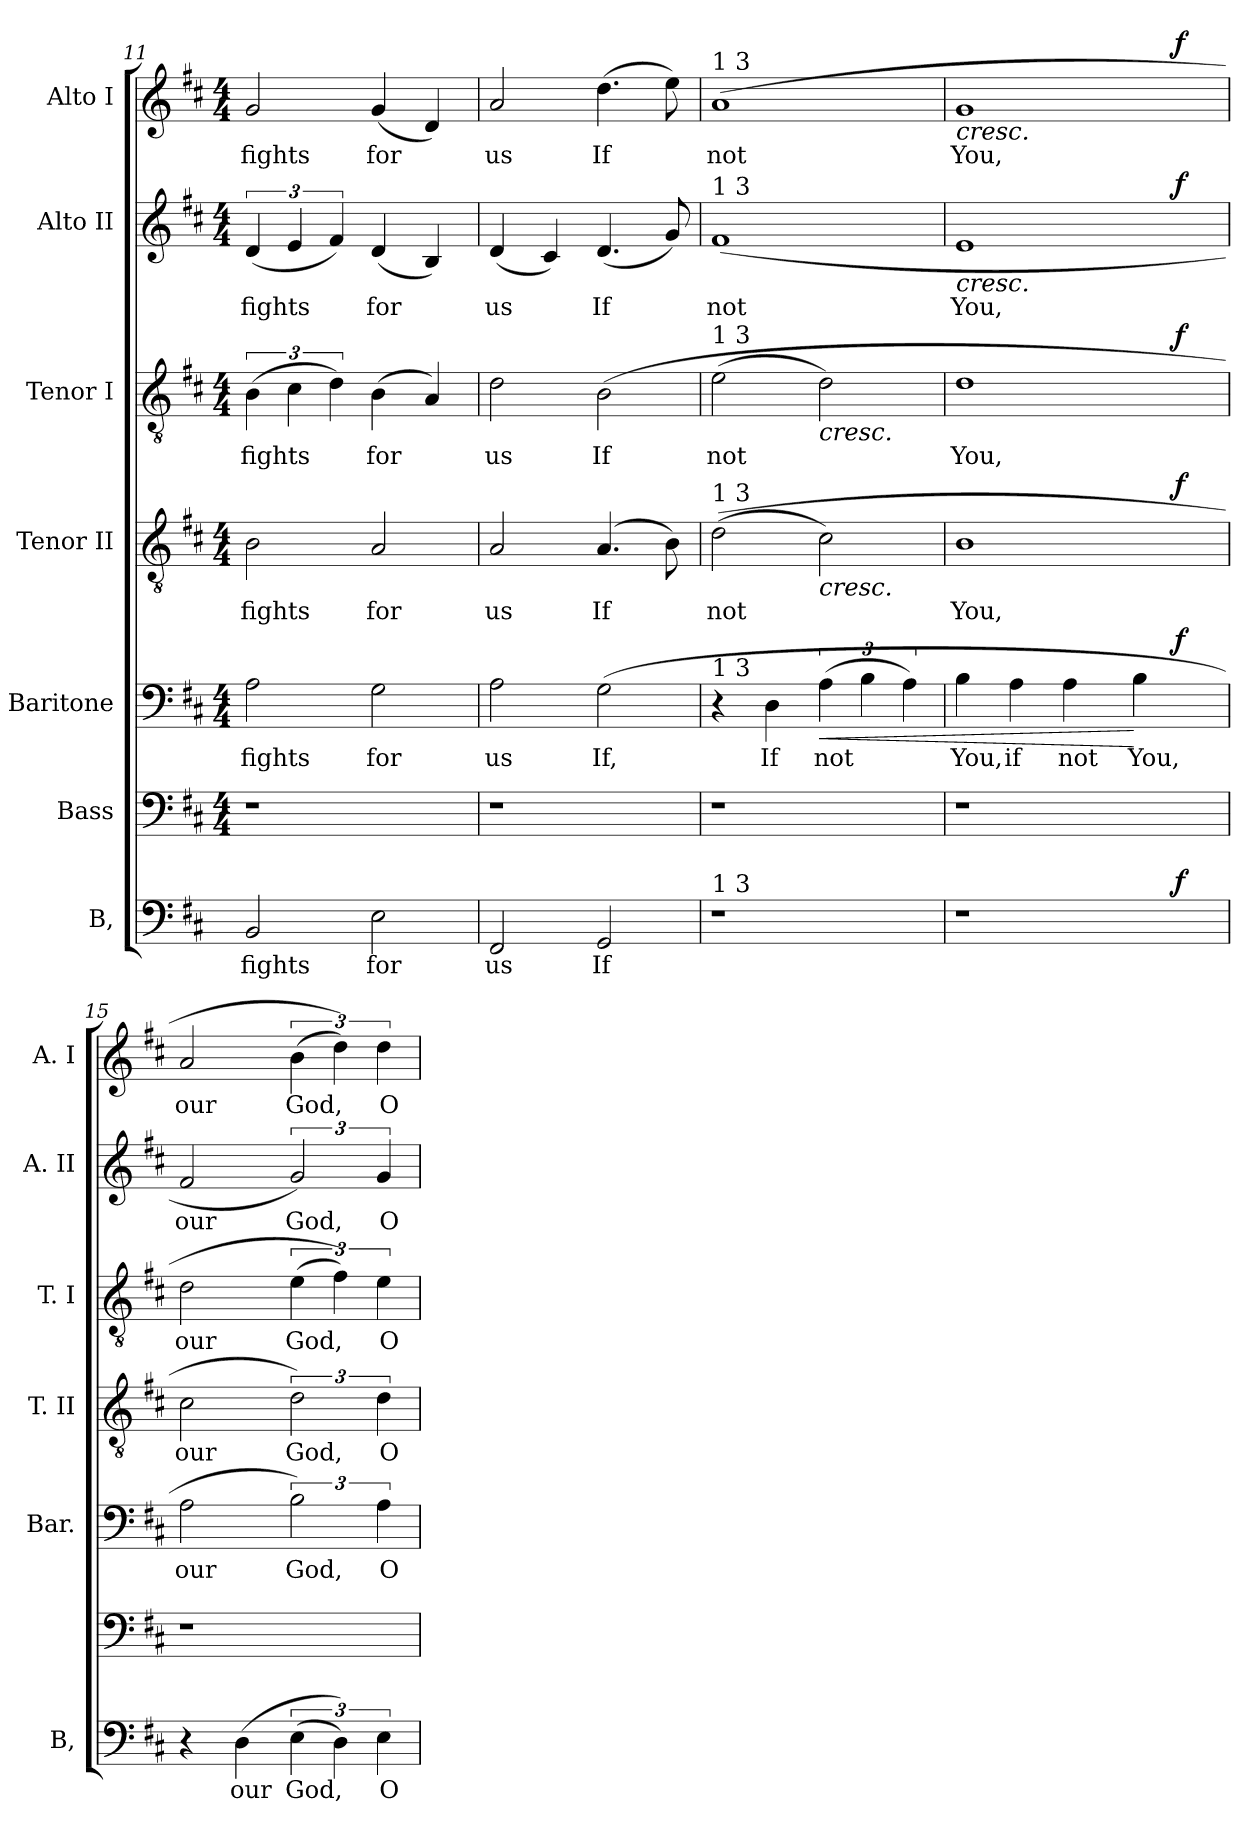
**kern	**text	**dynam	**kern	**kern	**text	**dynam	**kern	**text	**dynam	**kern	**text	**dynam	**kern	**text	**dynam	**kern	**text	**dynam
*part7	*part7	*part7	*part6	*part5	*part5	*part5	*part4	*part4	*part4	*part3	*part3	*part3	*part2	*part2	*part2	*part1	*part1	*part1
*staff7	*staff7	*staff7	*staff6	*staff5	*staff5	*staff5	*staff4	*staff4	*staff4	*staff3	*staff3	*staff3	*staff2	*staff2	*staff2	*staff1	*staff1	*staff1
*I"B,	*	*	*I"Bass	*I"Baritone	*	*	*I"Tenor II	*	*	*I"Tenor I	*	*	*I"Alto II	*	*	*I"Alto I	*	*
*I'B,	*	*	*	*I'Bar.	*	*	*I'T. II	*	*	*I'T. I	*	*	*I'A. II	*	*	*I'A. I	*	*
*clefF4	*	*	*clefF4	*clefF4	*	*	*clefGv2	*	*	*clefGv2	*	*	*clefG2	*	*	*clefG2	*	*
*k[f#c#]	*	*	*k[f#c#]	*k[f#c#]	*	*	*k[f#c#]	*	*	*k[f#c#]	*	*	*k[f#c#]	*	*	*k[f#c#]	*	*
*D:	*	*	*D:	*D:	*	*	*D:	*	*	*D:	*	*	*D:	*	*	*D:	*	*
*	*	*	*M4/4	*M4/4	*	*	*M4/4	*	*	*M4/4	*	*	*M4/4	*	*	*M4/4	*	*
=11	=11	=11	=11	=11	=11	=11	=11	=11	=11	=11	=11	=11	=11	=11	=11	=11	=11	=11
!	!LO:LY:b	!	!	!	!LO:LY:b	!	!	!LO:LY:b	!	!	!LO:LY:b	!	!	!LO:LY:b	!	!	!LO:LY:b	!
2BB/	fights	.	1r	2A\	fights	.	2B\	fights	.	(<6B\	fights	.	(<6d/	fights	.	2g/	fights	.
.	.	.	.	.	.	.	.	.	.	6c#\	.	.	6e/	.	.	.	.	.
.	.	.	.	.	.	.	.	.	.	6d\)	.	.	6f#/)	.	.	.	.	.
!	!LO:LY:b	!	!	!	!LO:LY:b	!	!	!LO:LY:b	!	!	!LO:LY:b	!	!	!LO:LY:b	!	!	!LO:LY:b	!
2E\	for	.	.	2G\	for	.	2A/	for	.	(<4B\	for	.	(<4d/	for	.	(<4g/	for	.
.	.	.	.	.	.	.	.	.	.	4A/)	.	.	4B/)	.	.	4d/)	.	.
=12	=12	=12	=12	=12	=12	=12	=12	=12	=12	=12	=12	=12	=12	=12	=12	=12	=12	=12
!	!LO:LY:b	!	!	!	!LO:LY:b	!	!	!LO:LY:b	!	!	!LO:LY:b	!	!	!LO:LY:b	!	!	!LO:LY:b	!
2FF#/	us	.	1r	2A\	us	.	2A/	us	.	2d\	us	.	(<4d/	us	.	2a/	us	.
.	.	.	.	.	.	.	.	.	.	.	.	.	4c#/)	.	.	.	.	.
!	!LO:LY:b	!	!	!	!LO:LY:b	!	!	!LO:LY:b	!	!	!LO:LY:b	!	!	!LO:LY:b	!	!	!LO:LY:b	!
2GG/	If	.	.	(>2G\	If,	.	(<4.A/	If	.	(>2B\	If	.	(4.d/	If	.	(>4.dd\	If	.
.	.	.	.	.	.	.	8B\)	.	.	.	.	.	8g/)	.	.	8ee\)	.	.
!!LO:LB:g=z
=13	=13	=13	=13	=13	=13	=13	=13	=13	=13	=13	=13	=13	=13	=13	=13	=13	=13	=13
!	!	!	!	!	!	!	!	!	!	!	!	!	!	!	!	!LO:TX:a:t=1 3	!	!
!	!	!	!	!	!	!	!	!	!	!	!	!	!LO:TX:a:t=1 3	!	!	!	!	!
!	!	!	!	!	!	!	!	!	!	!LO:TX:a:t=1 3	!	!	!	!	!	!	!	!
!	!	!	!	!	!	!	!LO:TX:a:t=1 3	!	!	!	!	!	!	!	!	!	!	!
!	!	!	!	!LO:TX:a:t=1 3	!	!	!	!	!	!	!	!	!	!	!	!	!	!
!LO:TX:a:t=1 3	!	!	!	!	!	!	!	!	!	!	!	!	!	!	!	!	!	!
!	!	!	!	!	!	!	!	!LO:LY:b	!	!	!LO:LY:b	!	!	!LO:LY:b	!	!	!LO:LY:b	!
1r	.	.	1r	4r	.	.	(<(>2d\	not	.	(>2e\	not	.	(>1f#	not	.	(>1a	not	.
!	!	!	!	!	!LO:LY:b	!	!	!	!	!	!	!	!	!	!	!	!	!
.	.	.	.	4D\	If	.	.	.	.	.	.	.	.	.	.	.	.	.
!	!	!	!	!	!LO:LY:b	!LO:HP:b	!	!	!LO:HP:b	!	!	!LO:HP:b	!	!	!	!	!	!
.	.	.	.	(<6A\	not	<	2c#\)	.	<	2d\)	.	<	.	.	.	.	.	.
.	.	.	.	6B\	.	.	.	.	.	.	.	.	.	.	.	.	.	.
.	.	.	.	6A\)	.	.	.	.	.	.	.	.	.	.	.	.	.	.
=14	=14	=14	=14	=14	=14	=14	=14	=14	=14	=14	=14	=14	=14	=14	=14	=14	=14	=14
!	!	!	!	!	!LO:LY:b	!	!	!LO:LY:b	!	!	!LO:LY:b	!	!	!LO:LY:b	!LO:HP:b	!	!LO:LY:b	!LO:HP:b
*^	*	*	*	*^	*	*	*^	*	*	*^	*	*	*^	*	*	*^	*	*
1r	3%2ryy	.	.	1r	4B\	3%2ryy	You,	.	1B	3%2ryy	You,	.	1d	3%2ryy	You,	.	1e	3%2ryy	You,	<	1g	3%2ryy	You,	<
!	!	!	!	!	!	!	!LO:LY:b	!	!	!	!	!	!	!	!	!	!	!	!	!	!	!	!	!
.	.	.	.	.	4A\	.	if	.	.	.	.	.	.	.	.	.	.	.	.	.	.	.	.	.
!	!	!	!	!	!	!	!LO:LY:b	!	!	!	!	!	!	!	!	!	!	!	!	!	!	!	!	!
.	.	.	.	.	4A\	.	not	.	.	.	.	.	.	.	.	.	.	.	.	.	.	.	.	.
.	6ryy	.	.	.	.	6ryy	.	.	.	6ryy	.	.	.	6ryy	.	.	.	6ryy	.	.	.	6ryy	.	.
!	!	!	!	!	!	!	!LO:LY:b	!	!	!	!	!	!	!	!	!	!	!	!	!	!	!	!	!
.	.	.	.	.	4B\	.	You,	[	.	.	.	.	.	.	.	.	.	.	.	.	.	.	.	.
.	48.ryy	.	.	.	.	48.ryy	.	.	.	48.ryy	.	.	.	48.ryy	.	.	.	48.ryy	.	.	.	48.ryy	.	.
!	!	!	!LO:DY:a	!	!	!	!	!LO:DY:a	!	!	!	!LO:DY:a	!	!	!	!LO:DY:a	!	!	!	!LO:DY:a	!	!	!	!LO:DY:a
.	12ryy	.	f	.	.	12ryy	.	f	.	12ryy	.	f	.	12ryy	.	f	.	12ryy	.	f	.	12ryy	.	f
.	24ryy	.	.	.	.	24ryy	.	.	.	24ryy	.	.	.	24ryy	.	.	.	24ryy	.	.	.	24ryy	.	.
.	96ryy	.	.	.	.	96ryy	.	.	.	96ryy	.	.	.	96ryy	.	.	.	96ryy	.	.	.	96ryy	.	.
.	.	.	.	.	.	.	.	.	.	.	.	[	.	.	.	[	.	.	.	[	.	.	.	[
=15	=15	=15	=15	=15	=15	=15	=15	=15	=15	=15	=15	=15	=15	=15	=15	=15	=15	=15	=15	=15	=15	=15	=15	=15
!	!	!	!	!	!	!	!LO:LY:b	!	!	!	!LO:LY:b	!	!	!	!LO:LY:b	!	!	!	!LO:LY:b	!	!	!	!LO:LY:b	!
*	*	*	*	*	*v	*v	*	*	*	*	*	*	*v	*v	*	*	*v	*v	*	*	*v	*v	*	*
*v	*v	*	*	*	*	*	*	*v	*v	*	*	*	*	*	*	*	*	*	*	*
4r	.	.	1r	2A\	our	.	2c#\	our	.	2d\	our	.	2f#/	our	.	2a/	our	.
!	!LO:LY:b	!	!	!	!	!	!	!	!	!	!	!	!	!	!	!	!	!
(>4D\	our	.	.	.	.	.	.	.	.	.	.	.	.	.	.	.	.	.
!	!LO:LY:b	!	!	!	!LO:LY:b	!	!	!LO:LY:b	!	!	!LO:LY:b	!	!	!LO:LY:b	!	!	!LO:LY:b	!
(<6E\	God,	.	.	3B\)	God,	.	3d\)	God,	.	(<6e\	God,	.	3g/)	God,	.	(<6b\	God,	.
6D\))	.	.	.	.	.	.	.	.	.	6f#\))	.	.	.	.	.	6dd\))	.	.
!	!LO:LY:b	!	!	!	!LO:LY:b	!	!	!LO:LY:b	!	!	!LO:LY:b	!	!	!LO:LY:b	!	!	!LO:LY:b	!
6E\	O	.	.	6A\	O	.	6d\	O	.	6e\	O	.	6g/	O	.	6dd\	O	.
=	=	=	=	=	=	=	=	=	=	=	=	=	=	=	=	=	=	=
*-	*-	*-	*-	*-	*-	*-	*-	*-	*-	*-	*-	*-	*-	*-	*-	*-	*-	*-
